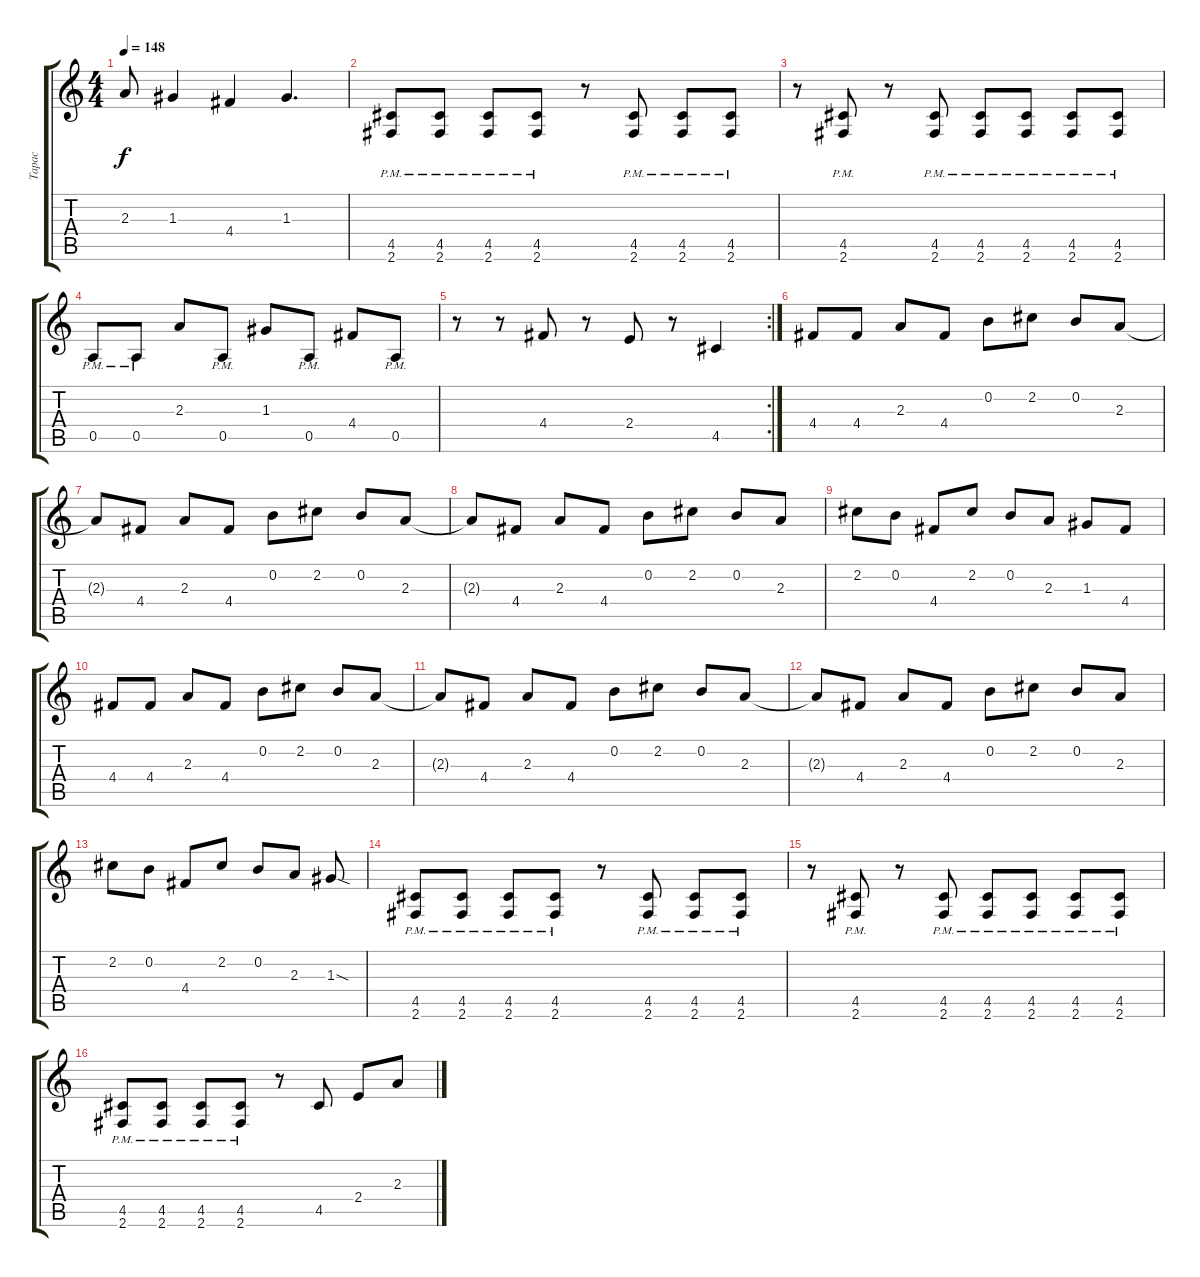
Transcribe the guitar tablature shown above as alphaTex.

\track ("Тарас" "Тарас") {instrument distortionguitar}
\staff {score tabs}
\tuning (E4 B3 G3 D3 A2 E2) {hide}
\ts (4 4)
\tempo 148
\clef g2
\ks c
2.3{t}.8{dy f} 1.3.4 4.4.4 1.3.4{d} |
(4.5{pm} 2.6{pm}).8 (4.5{pm} 2.6{pm}).8 (4.5{pm} 2.6{pm}).8 (4.5{pm} 2.6{pm}).8 r.8 (4.5{pm} 2.6{pm}).8 (4.5{pm} 2.6{pm}).8 (4.5{pm} 2.6{pm}).8 |
r.8 (4.5{pm} 2.6{pm}).8 r.8 (4.5{pm} 2.6{pm}).8 (4.5{pm} 2.6{pm}).8 (4.5{pm} 2.6{pm}).8 (4.5{pm} 2.6{pm}).8 (4.5{pm} 2.6{pm}).8 |
0.5{pm}.8 0.5{pm}.8 2.3.8 0.5{pm}.8 1.3.8 0.5{pm}.8 4.4.8 0.5{pm}.8 |
\rc 2
r.8 r.8 4.4.8 r.8 2.4.8 r.8 4.5.4 |
4.4.8 4.4.8 2.3.8 4.4.8 0.2.8 2.2.8 0.2.8 2.3.8 |
2.3{t}.8 4.4.8 2.3.8 4.4.8 0.2.8 2.2.8 0.2.8 2.3.8 |
2.3{t}.8 4.4.8 2.3.8 4.4.8 0.2.8 2.2.8 0.2.8 2.3.8 |
2.2.8 0.2.8 4.4.8 2.2.8 0.2.8 2.3.8 1.3.8 4.4.8 |
4.4.8 4.4.8 2.3.8 4.4.8 0.2.8 2.2.8 0.2.8 2.3.8 |
2.3{t}.8 4.4.8 2.3.8 4.4.8 0.2.8 2.2.8 0.2.8 2.3.8 |
2.3{t}.8 4.4.8 2.3.8 4.4.8 0.2.8 2.2.8 0.2.8 2.3.8 |
2.2.8 0.2.8 4.4.8 2.2.8 0.2.8 2.3.8 1.3{sod}.8 |
(4.5{pm} 2.6{pm}).8 (4.5{pm} 2.6{pm}).8 (4.5{pm} 2.6{pm}).8 (4.5{pm} 2.6{pm}).8 r.8 (4.5{pm} 2.6{pm}).8 (4.5{pm} 2.6{pm}).8 (4.5{pm} 2.6{pm}).8 |
r.8 (4.5{pm} 2.6{pm}).8 r.8 (4.5{pm} 2.6{pm}).8 (4.5{pm} 2.6{pm}).8 (4.5{pm} 2.6{pm}).8 (4.5{pm} 2.6{pm}).8 (4.5{pm} 2.6{pm}).8 |
(4.5{pm} 2.6{pm}).8 (4.5{pm} 2.6{pm}).8 (4.5{pm} 2.6{pm}).8 (4.5{pm} 2.6{pm}).8 r.8 4.5.8 2.4.8 2.3.8
